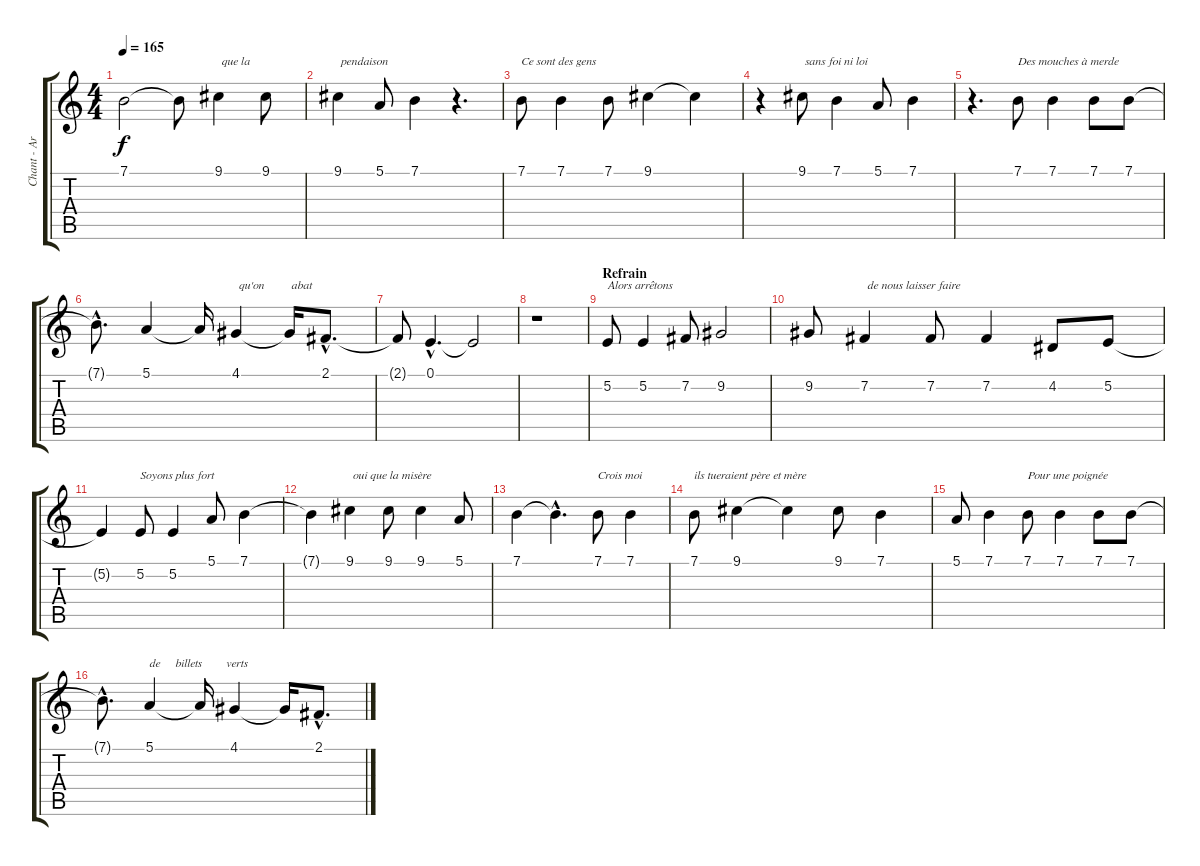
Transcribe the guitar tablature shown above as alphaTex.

\track ("Chant - Arnaud" "Chant - Ar") {instrument sopranosax}
\staff {score tabs}
\tuning (E4 B3 G3 D3 A2 E2) {hide}
\ts (4 4)
\tempo 165
\clef g2
\ks c
7.1.2{dy f} 7.1{t}.8 9.1.4{txt " que la"} 9.1.8 |
9.1.4{txt " pendaison "} 5.1.8 7.1.4 r.4{d} |
7.1.8{txt "Ce sont des gens"} 7.1.4 7.1.8 9.1.4 9.1{t}.4 |
r.4 9.1.8{txt " sans foi ni loi "} 7.1.4 5.1.8 7.1.4 |
r.4{d} 7.1.8{txt "Des mouches à merde"} 7.1.4 7.1.8 7.1.8 |
7.1{hac t}.8{d} 5.1.4 5.1{t}.16 4.1.4{txt " qu'on         abat "} 4.1{t}.16 2.1{hac}.8{d} |
2.1{t}.8 0.1{hac}.4{d} 0.1{t}.2 |
r.1 |
\section ("" "Refrain")
5.2.8{txt "Alors arrêtons"} 5.2.4 7.2.8 9.2.2 |
9.2.8 7.2.4{txt " de nous laisser faire "} 7.2.8 7.2.4 4.2.8 5.2.8 |
5.2{t}.4 5.2.8{txt "Soyons plus fort"} 5.2.4 5.1.8 7.1.4 |
7.1{t}.4 9.1.4{txt " oui que la misère "} 9.1.8 9.1.4 5.1.8 |
7.1.4 7.1{hac t}.4{d} 7.1.8{txt "Crois moi "} 7.1.4 |
7.1.8{txt "ils tueraient père et mère "} 9.1.4 9.1{t}.4 9.1.8 7.1.4 |
5.1.8 7.1.4 7.1.8{txt "Pour une poignée "} 7.1.4 7.1.8 7.1.8 |
7.1{hac t}.8{d} 5.1.4{txt "de     billets        verts "} 5.1{t}.16 4.1.4 4.1{t}.16 2.1{hac}.8{d}
